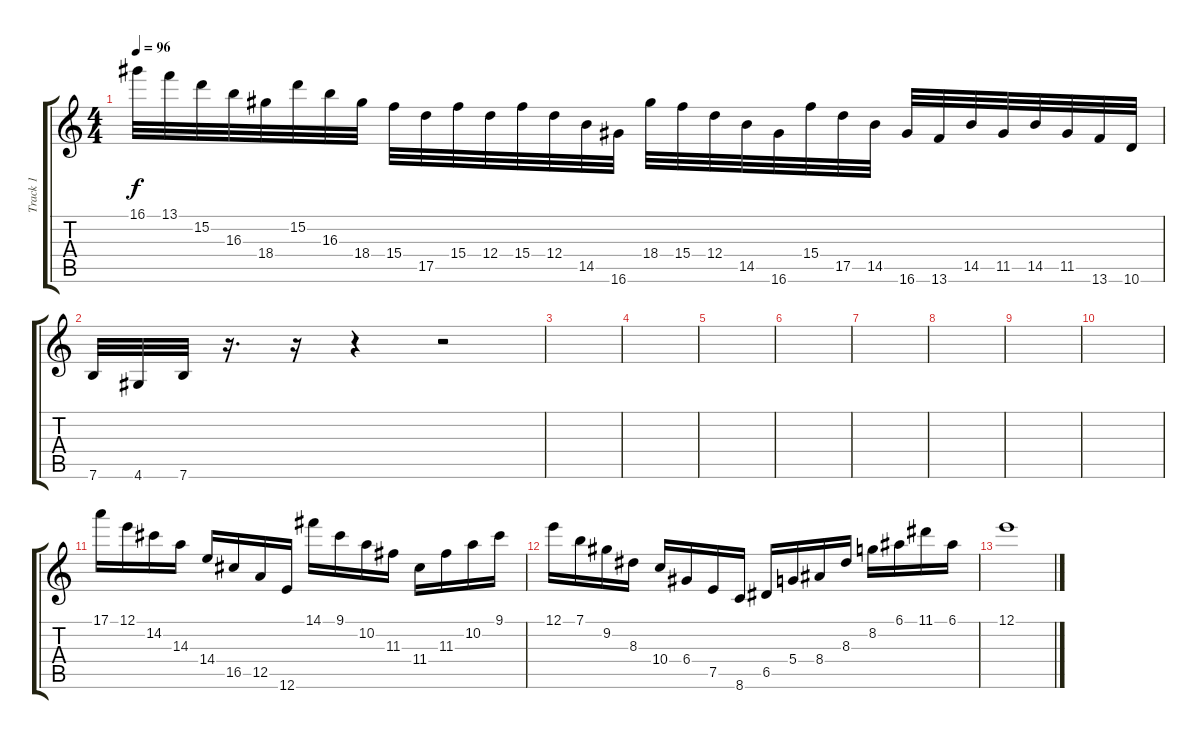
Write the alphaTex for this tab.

\track ("Track 1" "Track 1") {instrument overdrivenguitar}
\staff {score tabs}
\tuning (E4 B3 G3 D3 A2 E2) {hide}
\ts (4 4)
\tempo 96
\clef g2
\ks c
16.1.32{dy f instrument overdrivenguitar} 13.1.32 15.2.32 16.3.32 18.4.32 15.2.32 16.3.32 18.4.32 15.4.32 17.5.32 15.4.32 12.4.32 15.4.32 12.4.32 14.5.32 16.6.32 18.4.32 15.4.32 12.4.32 14.5.32 16.6.32 15.4.32 17.5.32 14.5.32 16.6.32 13.6.32 14.5.32 11.5.32 14.5.32 11.5.32 13.6.32 10.6.32 |
7.6.32 4.6.32 7.6.32 r.16{d} r.16 r.4 r.2 |
|
|
|
|
|
|
|
|
17.1.16 12.1.16 14.2.16 14.3.16 14.4.16 16.5.16 12.5.16 12.6.16 14.1.16 9.1.16 10.2.16 11.3.16 11.4.16 11.3.16 10.2.16 9.1.16 |
12.1.16 7.1.16 9.2.16 8.3.16 10.4.16 6.4.16 7.5.16 8.6.16 6.5.16 5.4.16 8.4.16 8.3.16 8.2.16 6.1.16 11.1.16 6.1.16 |
12.1.1
